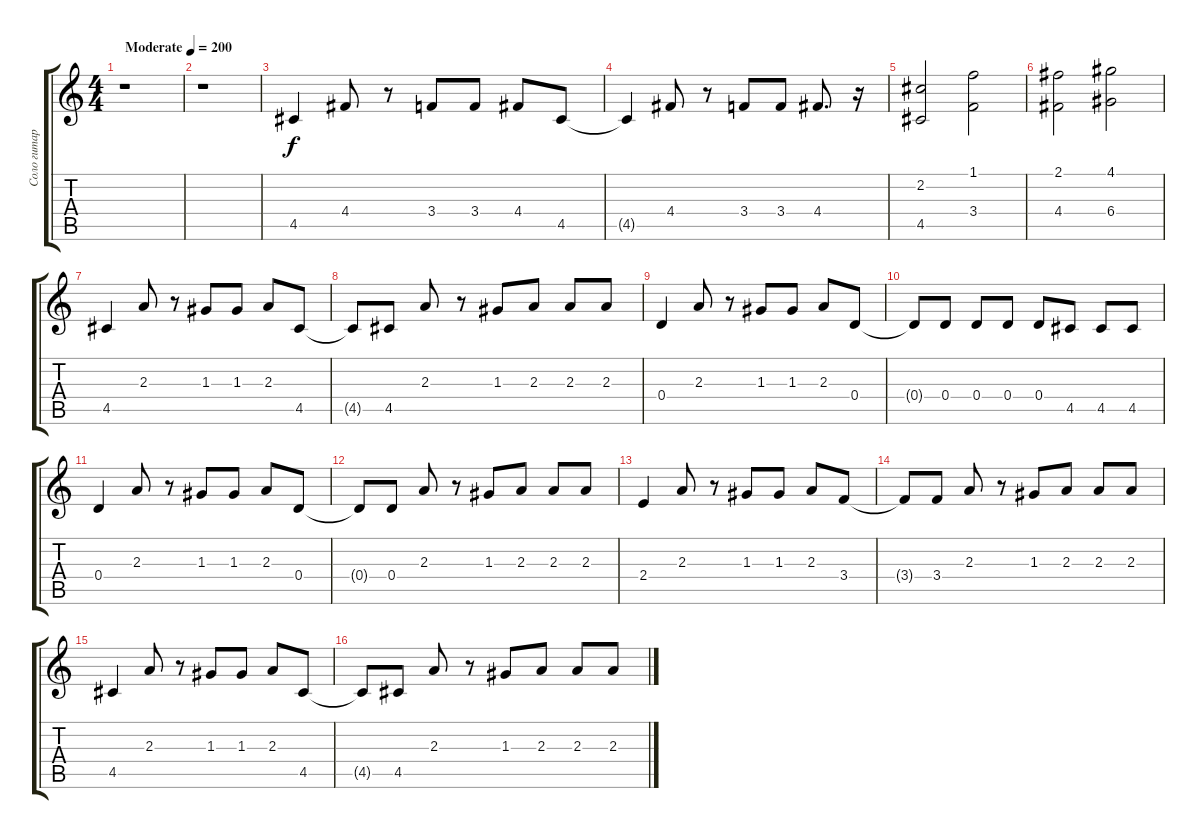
\track ("Соло гитара" "Соло гитар") {instrument overdrivenguitar}
\staff {score tabs}
\tuning (E4 B3 G3 D3 A2 E2) {hide}
\ts (4 4)
\tempo (200 "Moderate")
\clef g2
\ks c
r.1{dy f instrument overdrivenguitar} |
r.1 |
4.5.4 4.4.8 r.8 3.4.8 3.4.8 4.4.8 4.5.8 |
4.5{t}.4 4.4.8 r.8 3.4.8 3.4.8 4.4.8{d} r.16 |
(2.2 4.5).2 (1.1 3.4).2 |
(2.1 4.4).2 (4.1 6.4).2 |
4.5.4 2.3.8 r.8 1.3.8 1.3.8 2.3.8 4.5.8 |
4.5{t}.8 4.5.8 2.3.8 r.8 1.3.8 2.3.8 2.3.8 2.3.8 |
0.4.4 2.3.8 r.8 1.3.8 1.3.8 2.3.8 0.4.8 |
0.4{t}.8 0.4.8 0.4.8 0.4.8 0.4.8 4.5.8 4.5.8 4.5.8 |
0.4.4 2.3.8 r.8 1.3.8 1.3.8 2.3.8 0.4.8 |
0.4{t}.8 0.4.8 2.3.8 r.8 1.3.8 2.3.8 2.3.8 2.3.8 |
2.4.4 2.3.8 r.8 1.3.8 1.3.8 2.3.8 3.4.8 |
3.4{t}.8 3.4.8 2.3.8 r.8 1.3.8 2.3.8 2.3.8 2.3.8 |
4.5.4 2.3.8 r.8 1.3.8 1.3.8 2.3.8 4.5.8 |
4.5{t}.8 4.5.8 2.3.8 r.8 1.3.8 2.3.8 2.3.8 2.3.8
